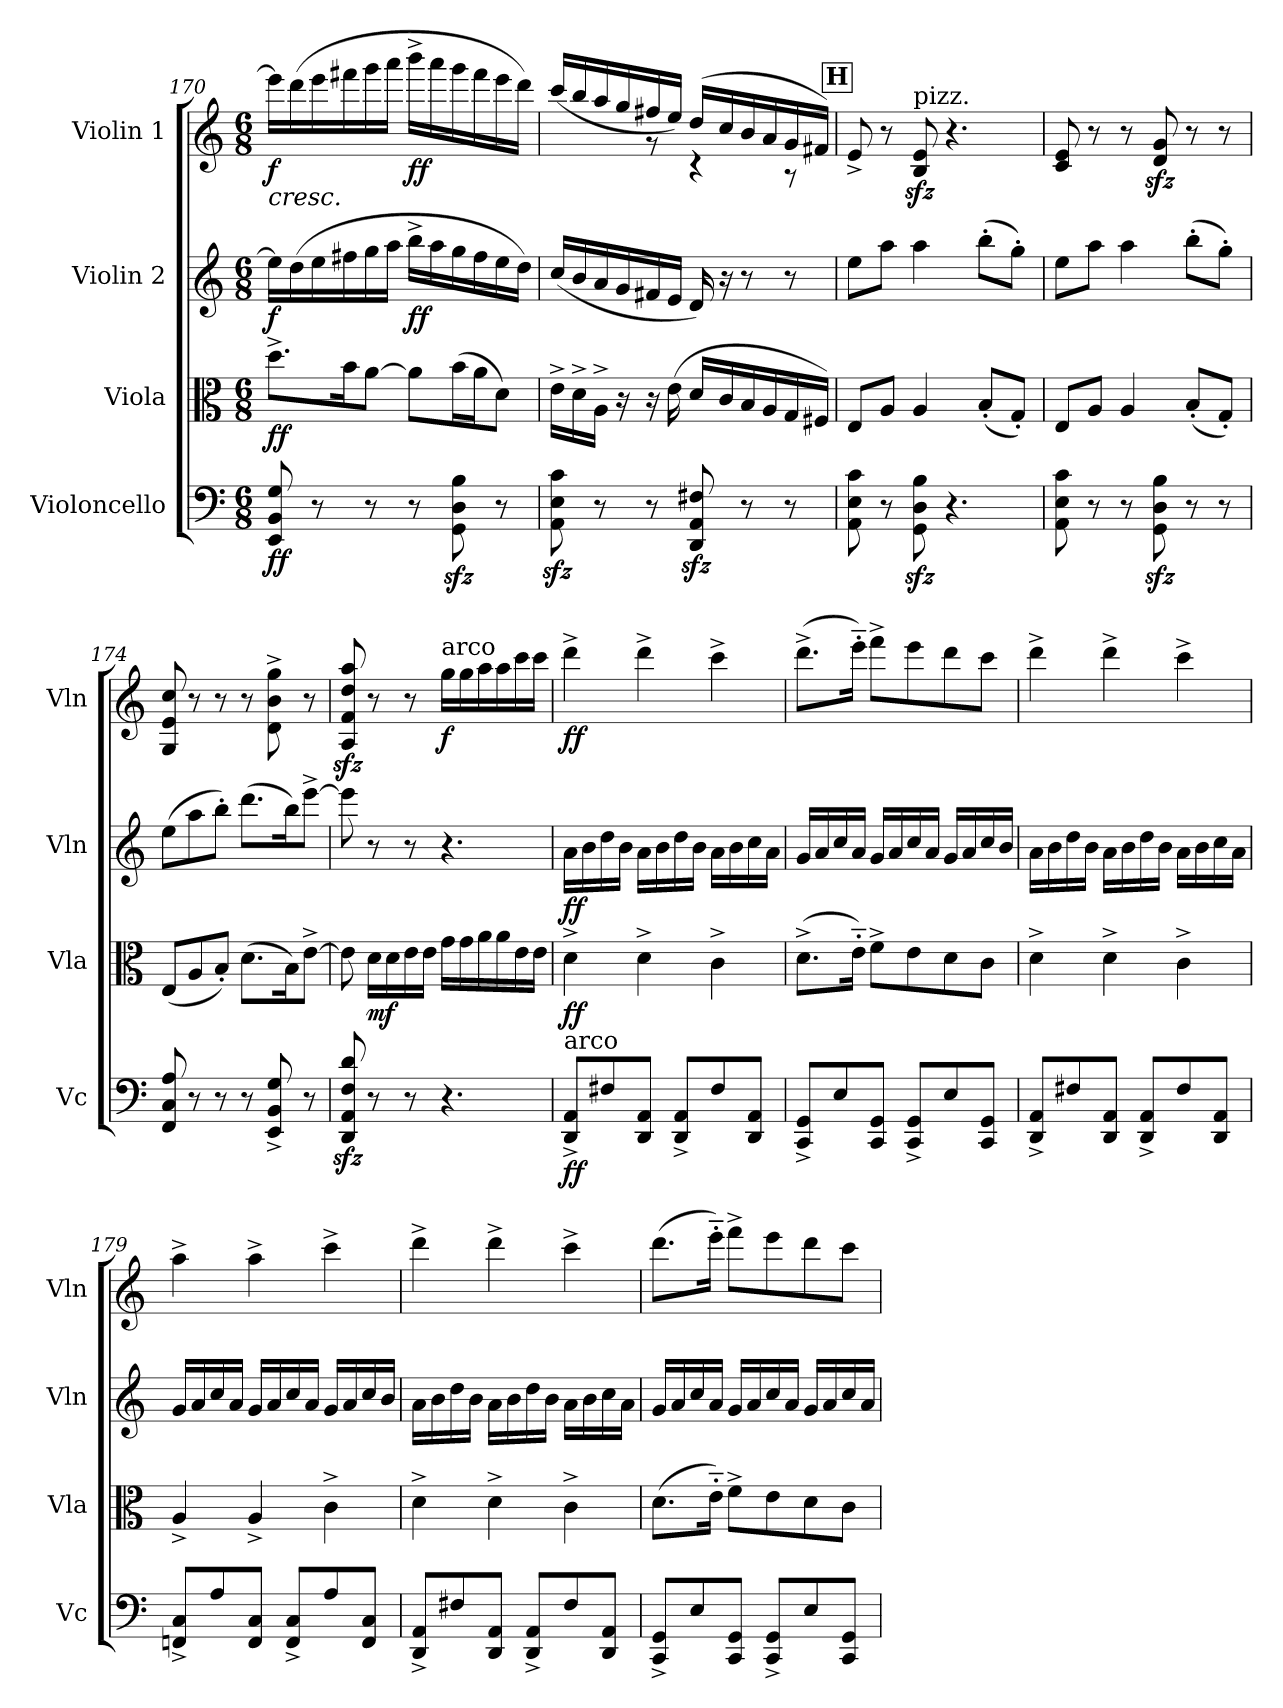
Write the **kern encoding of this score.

**kern	**dynam	**kern	**dynam	**kern	**dynam	**kern	**dynam
*part4	*part4	*part3	*part3	*part2	*part2	*part1	*part1
*staff4	*staff4	*staff3	*staff3	*staff2	*staff2	*staff1	*staff1
*I"Violoncello	*	*I"Viola	*	*I"Violin 2	*	*I"Violin 1	*
*I'Vc	*	*I'Vla	*	*I'Vln	*	*I'Vln	*
*clefF4	*	*clefC3	*	*clefG2	*	*clefG2	*
*k[]	*	*k[]	*	*k[]	*	*k[]	*
*M6/8	*	*M6/8	*	*M6/8	*	*M6/8	*
=170	=170	=170	=170	=170	=170	=170	=170
!	!LO:DY:b	!	!LO:DY:b	!	!LO:DY:b	!	!LO:HP:b
!	!	!	!	!	!	!	!LO:DY:n=1:b
8EE/ 8BB/ 8G/	ff	8.dd^\L	ff	16ee\LL]	f	16eee\LL]	< f
.	.	.	.	(16dd\	.	(16ddd\	.
8r	.	.	.	16ee\	.	16eee\	.
.	.	16b\K	.	16ff#X\	.	16fff#X\	.
8r	.	[8a\J	.	16gg\	.	16ggg\	.
.	.	.	.	16aa\JJ	.	16aaa\JJ	.
!	!	!	!	!	!LO:DY:b	!	!LO:DY:n=2:b
8r	.	8a\L]	.	16bb^\LL	ff	16bbb^\LL	ff
.	.	.	.	16aa\	.	16aaa\	.
8GG\zz< 8D\zz< 8B\zz<	.	(16b\L	.	16gg\	.	16ggg\	.
.	.	16a\J	.	16ff#\	.	16fff#\	.
8r	.	8d\J)	.	16ee\	.	16eee\	.
.	.	.	.	16dd\JJ)	.	16ddd\JJ)	.
=171	=171	=171	=171	=171	=171	=171	=171
*	*	*	*	*	*	*^	*
8AA\zz< 8E\zz< 8c\zz<	.	16e^\LL	.	(16cc/LL	.	(16ccc/LL	4ryy	.
.	.	16d^\	.	16b/	.	16bb/	.	.
8r	.	16A^\JJ	.	16a/	.	16aa/	.	.
.	.	16r	.	16g/	.	16gg/	.	.
8r	.	16r	.	16f#X/	.	16ff#X/	8r	.
.	.	(16e\	.	16e/JJ	.	16ee/JJ)	.	.
8DD/zz< 8AA/zz< 8F#X/zz<	.	16d/LL	.	16d/)	.	(16dd/LL	4r	.
.	.	16c/	.	16r	.	16cc/	.	.
8r	.	16B/	.	8r	.	16b/	.	.
.	.	16A/	.	.	.	16a/	.	.
8r	.	16G/	.	8r	.	16g/	8r	.
.	.	16F#X/JJ)	.	.	.	16f#X/JJ)	.	.
*	*	*	*	*	*	*v	*v	*
!!LO:LB:g=z
!!LO:REH:place=s1:a:B:cj:fs=14:t=H
=172	=172	=172	=172	=172	=172	=172	=172
8AA\ 8E\ 8c\	.	8E/L	.	8ee\L	.	8e^/	.
8r	.	8A/J	.	8aa\J	.	8r	.
!	!	!	!	!	!	!LO:TX:a:t=pizz.	!
8GG\zz< 8D\zz< 8B\zz<	.	4A/	.	4aa\	.	8B/zz< 8e/zz<	.
4.r	.	.	.	.	.	4.r	.
.	.	(8B'/L	.	(8bb'\L	.	.	.
.	.	8G'/J)	.	8gg'\J)	.	.	.
=173	=173	=173	=173	=173	=173	=173	=173
8AA\ 8E\ 8c\	.	8E/L	.	8ee\L	.	8c/ 8e/	.
8r	.	8A/J	.	8aa\J	.	8r	.
8r	.	4A/	.	4aa\	.	8r	.
8GG\zz< 8D\zz< 8B\zz<	.	.	.	.	.	8d/zz< 8g/zz<	.
8r	.	(8B'/L	.	(8bb'\L	.	8r	.
8r	.	8G'/J)	.	8gg'\J)	.	8r	.
=174	=174	=174	=174	=174	=174	=174	=174
8FF/ 8C/ 8A/	.	(8E/L	.	(8ee\L	.	8G/ 8e/ 8cc/	.
8r	.	8A/	.	8aa\	.	8r	.
8r	.	8B'/J)	.	8bb'\J)	.	8r	.
8r	.	(8.d\L	.	(8.ddd\L	.	8r	.
8EE/^ 8BB/^ 8G/^	.	.	.	.	.	8d\^ 8b\^ 8gg\^	.
.	.	16B\K)	.	16bb\K)	.	.	.
8r	.	[8e^\J	.	[8eee^\J	.	8r	.
=175	=175	=175	=175	=175	=175	=175	=175
8DD/zz< 8AA/zz< 8F/zz< 8d/zz<	.	8e\]	.	8eee\]	.	8A/zz< 8f/zz< 8dd/zz< 8aa/zz<	.
!	!	!	!LO:DY:b	!	!	!	!
8r	.	16d\LL	mf	8r	.	8r	.
.	.	16d\	.	.	.	.	.
8r	.	16e\	.	8r	.	8r	.
.	.	16e\JJ	.	.	.	.	.
!	!	!	!	!	!	!LO:TX:a:t=arco	!
!	!	!	!	!	!	!	!LO:DY:b
4.r	.	16g\LL	.	4.r	.	16gg\LL	f
.	.	16g\	.	.	.	16gg\	.
.	.	16a\	.	.	.	16aa\	.
.	.	16a\	.	.	.	16aa\	.
.	.	16e\	.	.	.	16ccc\	.
.	.	16e\JJ	.	.	.	16ccc\JJ	.
.	.	.	.	.	.	.	[
!!LO:LB:g=z
=176	=176	=176	=176	=176	=176	=176	=176
!LO:TX:a:t=arco	!	!	!	!	!	!	!
!	!LO:DY:b	!	!LO:DY:b	!	!LO:DY:b	!	!LO:DY:b
8DD/^ 8AA/^L	ff	4d^\	ff	16a\LL	ff	4ddd^\	ff
.	.	.	.	16b\	.	.	.
8F#X/	.	.	.	16dd\	.	.	.
.	.	.	.	16b\JJ	.	.	.
8DD/ 8AA/J	.	4d^\	.	16a\LL	.	4ddd^\	.
.	.	.	.	16b\	.	.	.
8DD/^ 8AA/^L	.	.	.	16dd\	.	.	.
.	.	.	.	16b\JJ	.	.	.
8F#/	.	4c^\	.	16a\LL	.	4ccc^\	.
.	.	.	.	16b\	.	.	.
8DD/ 8AA/J	.	.	.	16cc\	.	.	.
.	.	.	.	16a\JJ	.	.	.
=177	=177	=177	=177	=177	=177	=177	=177
8CC/^ 8GG/^L	.	(8.d^\L	.	16g/LL	.	(8.ddd^\L	.
.	.	.	.	16a/	.	.	.
8E/	.	.	.	16cc/	.	.	.
.	.	16e'~\Jk)	.	16a/JJ	.	16eee'~\Jk)	.
8CC/ 8GG/J	.	8f^\L	.	16g/LL	.	8fff^\L	.
.	.	.	.	16a/	.	.	.
8CC/^ 8GG/^L	.	8e\	.	16cc/	.	8eee\	.
.	.	.	.	16a/JJ	.	.	.
8E/	.	8d\	.	16g/LL	.	8ddd\	.
.	.	.	.	16a/	.	.	.
8CC/ 8GG/J	.	8c\J	.	16cc/	.	8ccc\J	.
.	.	.	.	16b/JJ	.	.	.
=178	=178	=178	=178	=178	=178	=178	=178
8DD/^ 8AA/^L	.	4d^\	.	16a\LL	.	4ddd^\	.
.	.	.	.	16b\	.	.	.
8F#X/	.	.	.	16dd\	.	.	.
.	.	.	.	16b\JJ	.	.	.
8DD/ 8AA/J	.	4d^\	.	16a\LL	.	4ddd^\	.
.	.	.	.	16b\	.	.	.
8DD/^ 8AA/^L	.	.	.	16dd\	.	.	.
.	.	.	.	16b\JJ	.	.	.
8F#/	.	4c^\	.	16a\LL	.	4ccc^\	.
.	.	.	.	16b\	.	.	.
8DD/ 8AA/J	.	.	.	16cc\	.	.	.
.	.	.	.	16a\JJ	.	.	.
!!LO:LB:g=z
=179	=179	=179	=179	=179	=179	=179	=179
8FFn/^ 8C/^L	.	4A^/	.	16g/LL	.	4aa^\	.
.	.	.	.	16a/	.	.	.
8A/	.	.	.	16cc/	.	.	.
.	.	.	.	16a/JJ	.	.	.
8FF/ 8C/J	.	4A^/	.	16g/LL	.	4aa^\	.
.	.	.	.	16a/	.	.	.
8FF/^ 8C/^L	.	.	.	16cc/	.	.	.
.	.	.	.	16a/JJ	.	.	.
8A/	.	4c^\	.	16g/LL	.	4ccc^\	.
.	.	.	.	16a/	.	.	.
8FF/ 8C/J	.	.	.	16cc/	.	.	.
.	.	.	.	16b/JJ	.	.	.
=180	=180	=180	=180	=180	=180	=180	=180
8DD/^ 8AA/^L	.	4d^\	.	16a\LL	.	4ddd^\	.
.	.	.	.	16b\	.	.	.
8F#X/	.	.	.	16dd\	.	.	.
.	.	.	.	16b\JJ	.	.	.
8DD/ 8AA/J	.	4d^\	.	16a\LL	.	4ddd^\	.
.	.	.	.	16b\	.	.	.
8DD/^ 8AA/^L	.	.	.	16dd\	.	.	.
.	.	.	.	16b\JJ	.	.	.
8F#/	.	4c^\	.	16a\LL	.	4ccc^\	.
.	.	.	.	16b\	.	.	.
8DD/ 8AA/J	.	.	.	16cc\	.	.	.
.	.	.	.	16a\JJ	.	.	.
=181	=181	=181	=181	=181	=181	=181	=181
8CC/^ 8GG/^L	.	(8.d\L	.	16g/LL	.	(8.ddd\L	.
.	.	.	.	16a/	.	.	.
8E/	.	.	.	16cc/	.	.	.
.	.	16e'~\Jk)	.	16a/JJ	.	16eee'~\Jk)	.
8CC/ 8GG/J	.	8f^\L	.	16g/LL	.	8fff^\L	.
.	.	.	.	16a/	.	.	.
8CC/^ 8GG/^L	.	8e\	.	16cc/	.	8eee\	.
.	.	.	.	16a/JJ	.	.	.
8E/	.	8d\	.	16g/LL	.	8ddd\	.
.	.	.	.	16a/	.	.	.
8CC/ 8GG/J	.	8c\J	.	16cc/	.	8ccc\J	.
.	.	.	.	16a/JJ	.	.	.
=	=	=	=	=	=	=	=
*-	*-	*-	*-	*-	*-	*-	*-
